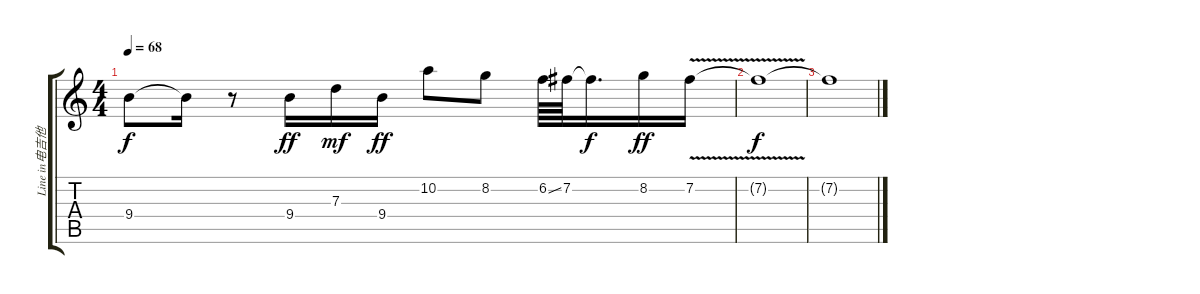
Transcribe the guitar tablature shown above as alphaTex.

\track ("Line in电吉他1" "Line in电吉他") {instrument electricguitarjazz}
\staff {score tabs}
\tuning (E4 B3 G3 D3 A2 E2) {hide}
\ts (4 4)
\tempo 68
\clef g2
\ks c
9.4{t}.8{dy f} 9.4{t}.16 r.8 9.4.16{dy ff volume 1} 7.3.16{dy mf} 9.4.16{dy ff} 10.2.8 8.2.8 6.2{ss}.64 7.2.64 7.2{t}.16{d dy f} 8.2.16{dy ff} 7.2{v}.16 |
7.2{t}.1{dy f} |
7.2{t}.1
